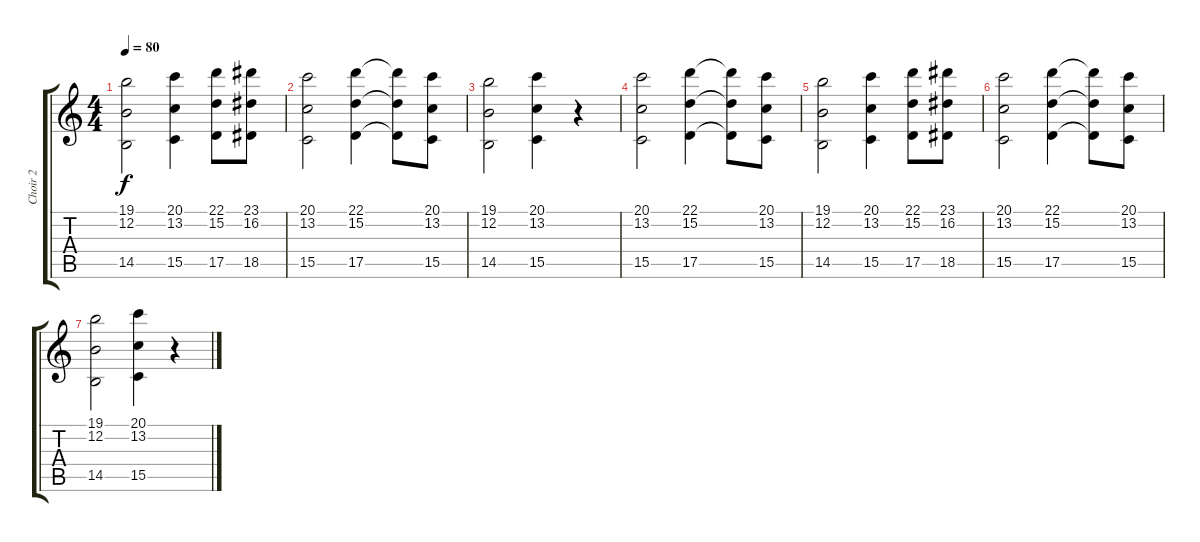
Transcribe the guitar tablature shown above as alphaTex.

\track ("Choir 2" "Choir 2") {instrument choiraahs}
\staff {score tabs}
\tuning (E4 B3 G3 D3 A2 E2) {hide}
\ts (4 4)
\tempo 80
\clef g2
\ks c
(19.1 12.2 14.5).2{dy f} (20.1 13.2 15.5).4 (22.1 15.2 17.5).8 (23.1 16.2 18.5).8 |
(20.1 13.2 15.5).2 (22.1 15.2 17.5).4 (22.1{t} 15.2{t} 17.5{t}).8 (20.1 13.2 15.5).8 |
(19.1 12.2 14.5).2 (20.1 13.2 15.5).4 r.4 |
(20.1 13.2 15.5).2 (22.1 15.2 17.5).4 (22.1{t} 15.2{t} 17.5{t}).8 (20.1 13.2 15.5).8 |
(19.1 12.2 14.5).2 (20.1 13.2 15.5).4 (22.1 15.2 17.5).8 (23.1 16.2 18.5).8 |
(20.1 13.2 15.5).2 (22.1 15.2 17.5).4 (22.1{t} 15.2{t} 17.5{t}).8 (20.1 13.2 15.5).8 |
(19.1 12.2 14.5).2 (20.1 13.2 15.5).4 r.4
